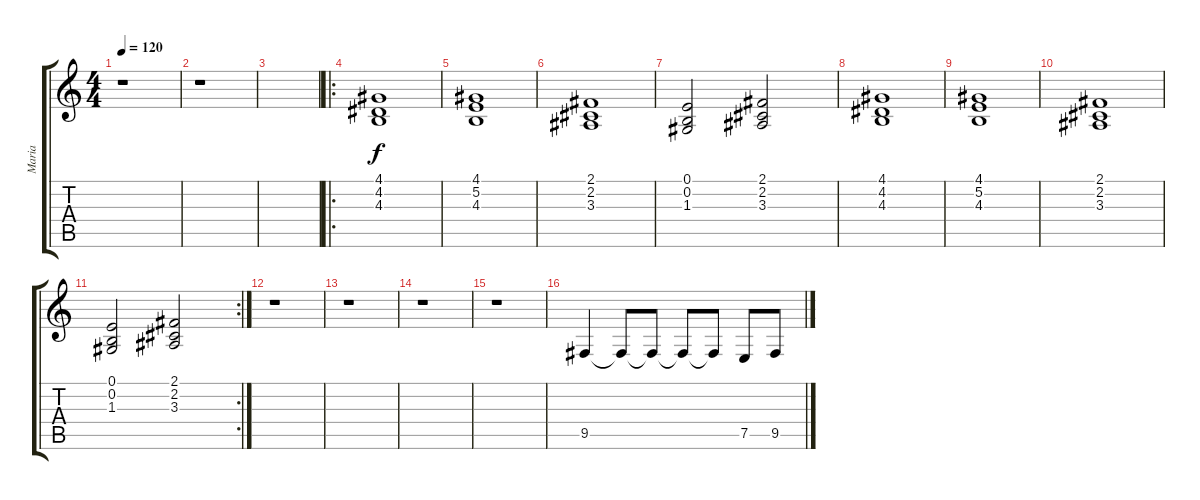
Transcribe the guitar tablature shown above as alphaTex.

\track ("Maria" "Maria") {instrument synthstrings2}
\staff {score tabs}
\tuning (E4 B3 G3 D3 A2 E2) {hide}
\ts (4 4)
\tempo 120
\clef g2
\ks c
r.1{dy f} |
r.1 |
|
\ro
(4.1 4.2 4.3).1 |
(4.1 5.2 4.3).1 |
(2.1 2.2 3.3).1 |
(0.1 0.2 1.3).2 (2.1 2.2 3.3).2 |
(4.1 4.2 4.3).1 |
(4.1 5.2 4.3).1 |
(2.1 2.2 3.3).1 |
\rc 2
(0.1 0.2 1.3).2 (2.1 2.2 3.3).2 |
r.1 |
r.1 |
r.1 |
r.1 |
9.5.4 9.5{t}.8 9.5{t}.8 9.5{t}.8 9.5{t}.8 7.5.8 9.5.8
